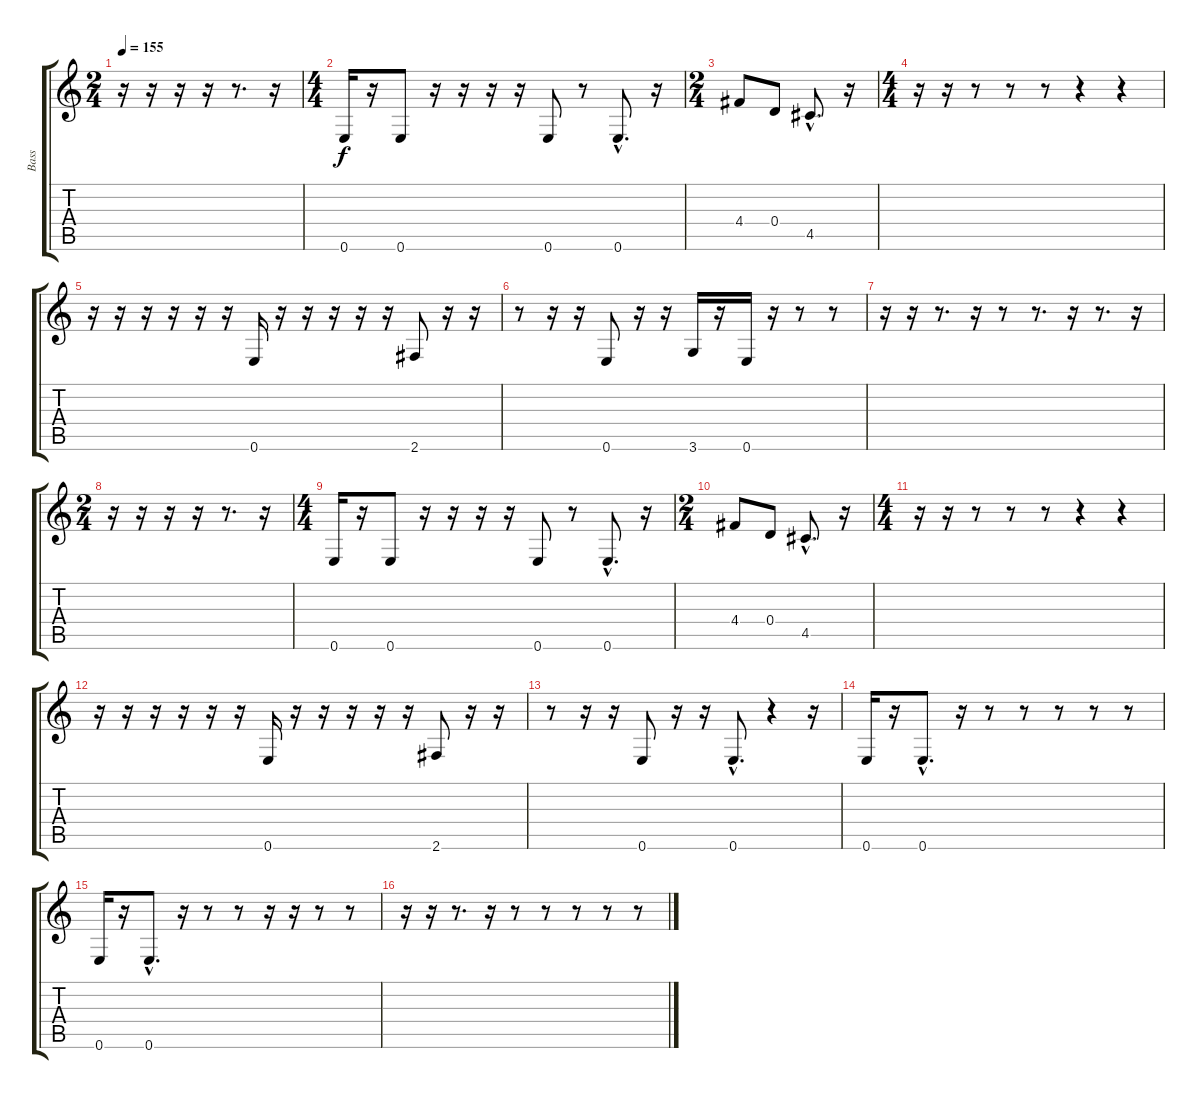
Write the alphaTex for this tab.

\track ("Bass" "Bass") {instrument electricbassfinger}
\staff {score tabs}
\tuning (E4 B3 G3 D3 A2 E2) {hide}
\ts (2 4)
\tempo 155
\clef g2
\ks c
r.16{dy f} r.16 r.16 r.16 r.8{d} r.16 |
\ts (4 4)
0.6.16 r.16 0.6.8 r.16 r.16 r.16 r.16 0.6.8 r.8 0.6{hac}.8{d} r.16 |
\ts (2 4)
4.4.8 0.4.8 4.5{hac}.8{d} r.16 |
\ts (4 4)
r.16 r.16 r.8 r.8 r.8 r.4 r.4 |
r.16 r.16 r.16 r.16 r.16 r.16 0.6.16 r.16 r.16 r.16 r.16 r.16 2.6.8 r.16 r.16 |
r.8 r.16 r.16 0.6.8 r.16 r.16 3.6.16 r.16 0.6.16 r.16 r.8 r.8 |
r.16 r.16 r.8{d} r.16 r.8 r.8{d} r.16 r.8{d} r.16 |
\ts (2 4)
r.16 r.16 r.16 r.16 r.8{d} r.16 |
\ts (4 4)
0.6.16 r.16 0.6.8 r.16 r.16 r.16 r.16 0.6.8 r.8 0.6{hac}.8{d} r.16 |
\ts (2 4)
4.4.8 0.4.8 4.5{hac}.8{d} r.16 |
\ts (4 4)
r.16 r.16 r.8 r.8 r.8 r.4 r.4 |
r.16 r.16 r.16 r.16 r.16 r.16 0.6.16 r.16 r.16 r.16 r.16 r.16 2.6.8 r.16 r.16 |
r.8 r.16 r.16 0.6.8 r.16 r.16 0.6{hac}.8{d} r.4 r.16 |
0.6.16 r.16 0.6{hac}.8{d} r.16 r.8 r.8 r.8 r.8 r.8 |
0.6.16 r.16 0.6{hac}.8{d} r.16 r.8 r.8 r.16 r.16 r.8 r.8 |
r.16 r.16 r.8{d} r.16 r.8 r.8 r.8 r.8 r.8
